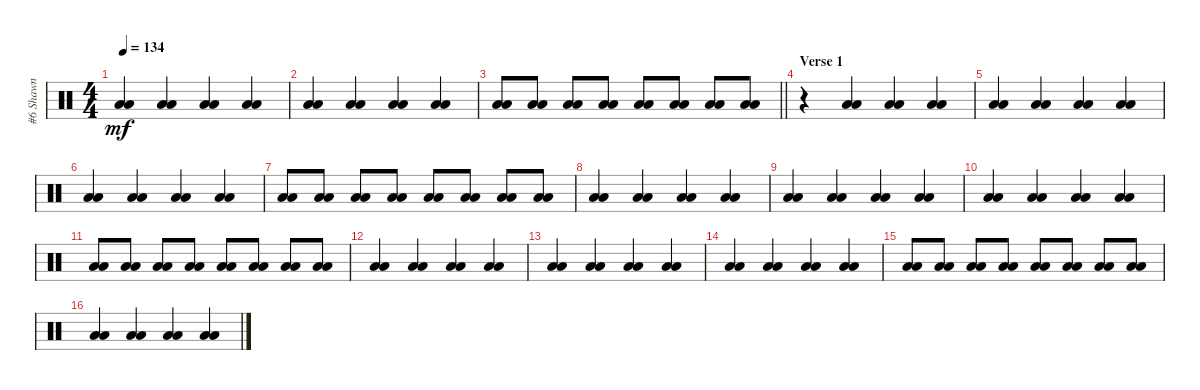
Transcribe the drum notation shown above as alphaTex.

\track ("#6 Shawn" "#6 Shawn") {instrument percussion}
\staff {score}
\articulation defaults
\ts (4 4)
\tempo 134
\clef neutral
\ks c
("Low Floor Tom (hit)" "Low Floor Tom (hit)").4{dy mf} ("Low Tom (hit)" "Low Tom (hit)").4 ("Low Floor Tom (hit)" "Low Floor Tom (hit)").4 ("Low Tom (hit)" "Low Tom (hit)").4 |
("Low Floor Tom (hit)" "Low Floor Tom (hit)").4 ("Low Tom (hit)" "Low Tom (hit)").4 ("Low Floor Tom (hit)" "Low Floor Tom (hit)").4 ("Low Tom (hit)" "Low Tom (hit)").4 |
\barLineRight lightlight
("Low Tom (hit)" "Low Floor Tom (hit)").8 ("Low Tom (hit)" "Low Floor Tom (hit)").8 ("Low Tom (hit)" "Low Floor Tom (hit)").8 ("Low Tom (hit)" "Low Floor Tom (hit)").8 ("Low Tom (hit)" "Low Floor Tom (hit)").8 ("Low Tom (hit)" "Low Floor Tom (hit)").8 ("Low Tom (hit)" "Low Floor Tom (hit)").8 ("Low Tom (hit)" "Low Floor Tom (hit)").8 |
\section ("" "Verse 1")
r.4 ("Low Tom (hit)" "Low Tom (hit)").4 ("Low Floor Tom (hit)" "Low Floor Tom (hit)").4 ("Low Tom (hit)" "Low Tom (hit)").4 |
("Low Floor Tom (hit)" "Low Floor Tom (hit)").4 ("Low Tom (hit)" "Low Tom (hit)").4 ("Low Floor Tom (hit)" "Low Floor Tom (hit)").4 ("Low Tom (hit)" "Low Tom (hit)").4 |
("Low Floor Tom (hit)" "Low Floor Tom (hit)").4 ("Low Tom (hit)" "Low Tom (hit)").4 ("Low Floor Tom (hit)" "Low Floor Tom (hit)").4 ("Low Tom (hit)" "Low Tom (hit)").4 |
("Low Tom (hit)" "Low Floor Tom (hit)").8 ("Low Tom (hit)" "Low Floor Tom (hit)").8 ("Low Tom (hit)" "Low Floor Tom (hit)").8 ("Low Tom (hit)" "Low Floor Tom (hit)").8 ("Low Tom (hit)" "Low Floor Tom (hit)").8 ("Low Tom (hit)" "Low Floor Tom (hit)").8 ("Low Tom (hit)" "Low Floor Tom (hit)").8 ("Low Tom (hit)" "Low Floor Tom (hit)").8 |
("Low Floor Tom (hit)" "Low Floor Tom (hit)").4 ("Low Tom (hit)" "Low Tom (hit)").4 ("Low Floor Tom (hit)" "Low Floor Tom (hit)").4 ("Low Tom (hit)" "Low Tom (hit)").4 |
("Low Floor Tom (hit)" "Low Floor Tom (hit)").4 ("Low Tom (hit)" "Low Tom (hit)").4 ("Low Floor Tom (hit)" "Low Floor Tom (hit)").4 ("Low Tom (hit)" "Low Tom (hit)").4 |
("Low Floor Tom (hit)" "Low Floor Tom (hit)").4 ("Low Tom (hit)" "Low Tom (hit)").4 ("Low Floor Tom (hit)" "Low Floor Tom (hit)").4 ("Low Tom (hit)" "Low Tom (hit)").4 |
("Low Tom (hit)" "Low Floor Tom (hit)").8 ("Low Tom (hit)" "Low Floor Tom (hit)").8 ("Low Tom (hit)" "Low Floor Tom (hit)").8 ("Low Tom (hit)" "Low Floor Tom (hit)").8 ("Low Tom (hit)" "Low Floor Tom (hit)").8 ("Low Tom (hit)" "Low Floor Tom (hit)").8 ("Low Tom (hit)" "Low Floor Tom (hit)").8 ("Low Tom (hit)" "Low Floor Tom (hit)").8 |
("Low Floor Tom (hit)" "Low Floor Tom (hit)").4 ("Low Tom (hit)" "Low Tom (hit)").4 ("Low Floor Tom (hit)" "Low Floor Tom (hit)").4 ("Low Tom (hit)" "Low Tom (hit)").4 |
("Low Floor Tom (hit)" "Low Floor Tom (hit)").4 ("Low Tom (hit)" "Low Tom (hit)").4 ("Low Floor Tom (hit)" "Low Floor Tom (hit)").4 ("Low Tom (hit)" "Low Tom (hit)").4 |
("Low Floor Tom (hit)" "Low Floor Tom (hit)").4 ("Low Tom (hit)" "Low Tom (hit)").4 ("Low Floor Tom (hit)" "Low Floor Tom (hit)").4 ("Low Tom (hit)" "Low Tom (hit)").4 |
("Low Tom (hit)" "Low Floor Tom (hit)").8 ("Low Tom (hit)" "Low Floor Tom (hit)").8 ("Low Tom (hit)" "Low Floor Tom (hit)").8 ("Low Tom (hit)" "Low Floor Tom (hit)").8 ("Low Tom (hit)" "Low Floor Tom (hit)").8 ("Low Tom (hit)" "Low Floor Tom (hit)").8 ("Low Tom (hit)" "Low Floor Tom (hit)").8 ("Low Tom (hit)" "Low Floor Tom (hit)").8 |
("Low Floor Tom (hit)" "Low Floor Tom (hit)").4 ("Low Tom (hit)" "Low Tom (hit)").4 ("Low Floor Tom (hit)" "Low Floor Tom (hit)").4 ("Low Tom (hit)" "Low Tom (hit)").4
